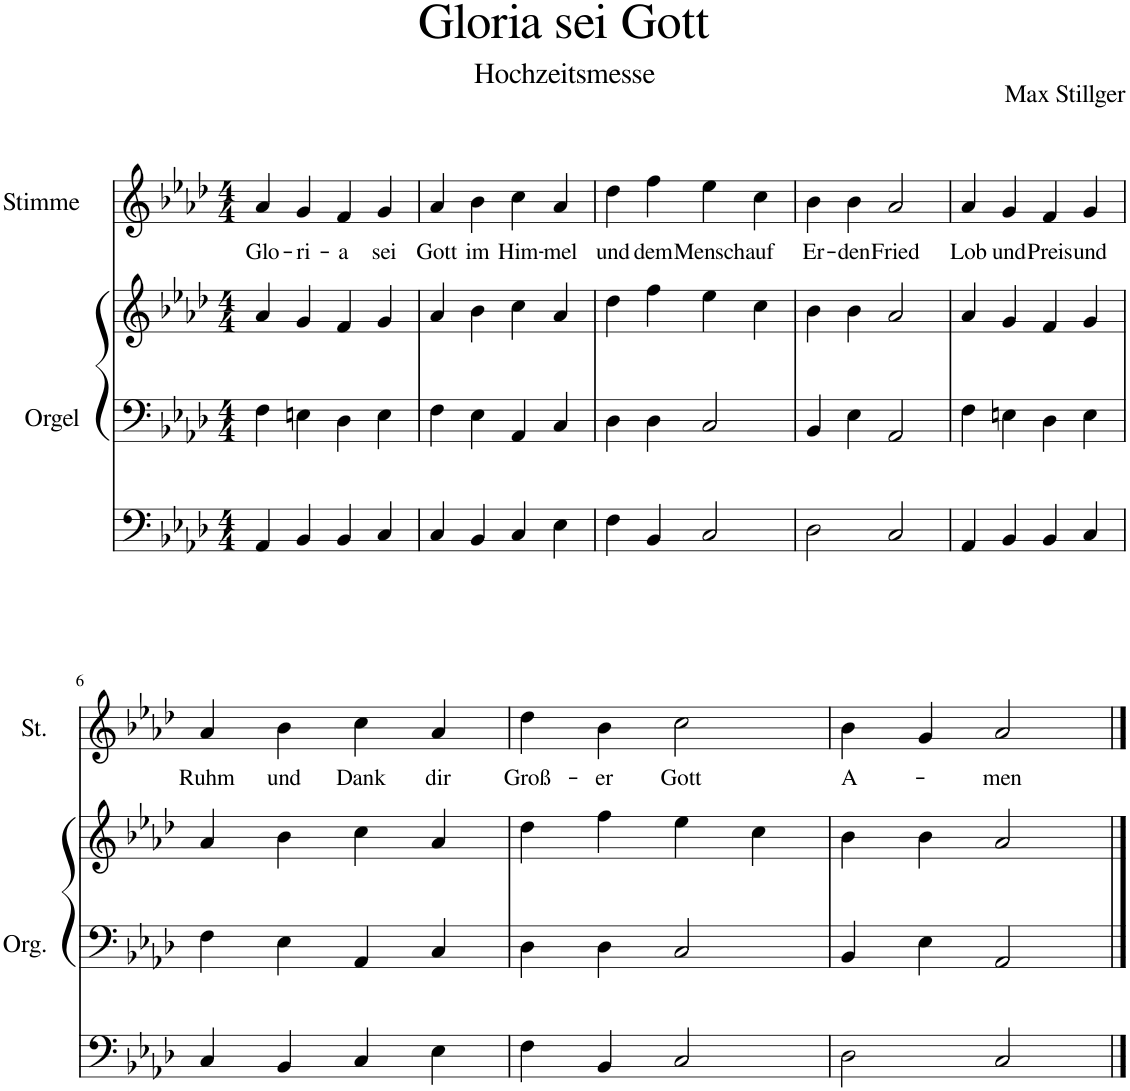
**kern	**kern	**kern	**kern	**text
*part2	*part2	*part2	*part1	*part1
*staff4	*staff3	*staff2	*staff1	*staff1
*I"Orgel	*	*	*I"Stimme	*
*I'Org.	*	*	*I'St.	*
*clefF4	*clefF4	*clefG2	*clefG2	*
*k[b-e-a-d-]	*k[b-e-a-d-]	*k[b-e-a-d-]	*k[b-e-a-d-]	*
*M4/4	*M4/4	*M4/4	*M4/4	*
=1	=1	=1	=1	=1
!	!	!	!	!LO:LY:b
4AA-/	4F\	4a-/	4a-/	Glo-
!	!	!	!	!LO:LY:b
4BB-/	4En\	4g/	4g/	-ri-
!	!	!	!	!LO:LY:b
4BB-/	4D-\	4f/	4f/	-a
!	!	!	!	!LO:LY:b
4C/	4E\	4g/	4g/	sei
=2	=2	=2	=2	=2
!	!	!	!	!LO:LY:b
4C/	4F\	4a-/	4a-/	Gott
!	!	!	!	!LO:LY:b
4BB-/	4E-\	4b-\	4b-\	im
!	!	!	!	!LO:LY:b
4C/	4AA-/	4cc\	4cc\	Him-
!	!	!	!	!LO:LY:b
4E-\	4C/	4a-/	4a-/	-mel
=3	=3	=3	=3	=3
!	!	!	!	!LO:LY:b
4F\	4D-\	4dd-\	4dd-\	und
!	!	!	!	!LO:LY:b
4BB-/	4D-\	4ff\	4ff\	dem
!	!	!	!	!LO:LY:b
2C/	2C/	4ee-\	4ee-\	Mensch
!	!	!	!	!LO:LY:b
.	.	4cc\	4cc\	auf
=4	=4	=4	=4	=4
!	!	!	!	!LO:LY:b
2D-\	4BB-/	4b-\	4b-\	Er-
!	!	!	!	!LO:LY:b
.	4E-\	4b-\	4b-\	-den
!	!	!	!	!LO:LY:b
2C/	2AA-/	2a-/	2a-/	Fried
=5	=5	=5	=5	=5
!	!	!	!	!LO:LY:b
4AA-/	4F\	4a-/	4a-/	Lob
!	!	!	!	!LO:LY:b
4BB-/	4En\	4g/	4g/	und
!	!	!	!	!LO:LY:b
4BB-/	4D-\	4f/	4f/	Preis
!	!	!	!	!LO:LY:b
4C/	4E\	4g/	4g/	und
!!LO:LB:g=z
=6	=6	=6	=6	=6
!	!	!	!	!LO:LY:b
4C/	4F\	4a-/	4a-/	Ruhm
!	!	!	!	!LO:LY:b
4BB-/	4E-\	4b-\	4b-\	und
!	!	!	!	!LO:LY:b
4C/	4AA-/	4cc\	4cc\	Dank
!	!	!	!	!LO:LY:b
4E-\	4C/	4a-/	4a-/	dir
=7	=7	=7	=7	=7
!	!	!	!	!LO:LY:b
4F\	4D-\	4dd-\	4dd-\	Groß-
!	!	!	!	!LO:LY:b
4BB-/	4D-\	4ff\	4b-\	-er
!	!	!	!	!LO:LY:b
2C/	2C/	4ee-\	2cc\	Gott
.	.	4cc\	.	.
=8	=8	=8	=8	=8
!	!	!	!	!LO:LY:b
2D-\	4BB-/	4b-\	4b-\	A-
.	4E-\	4b-\	4g/	.
!	!	!	!	!LO:LY:b
2C/	2AA-/	2a-/	2a-/	-men
==	==	==	==	==
*-	*-	*-	*-	*-
